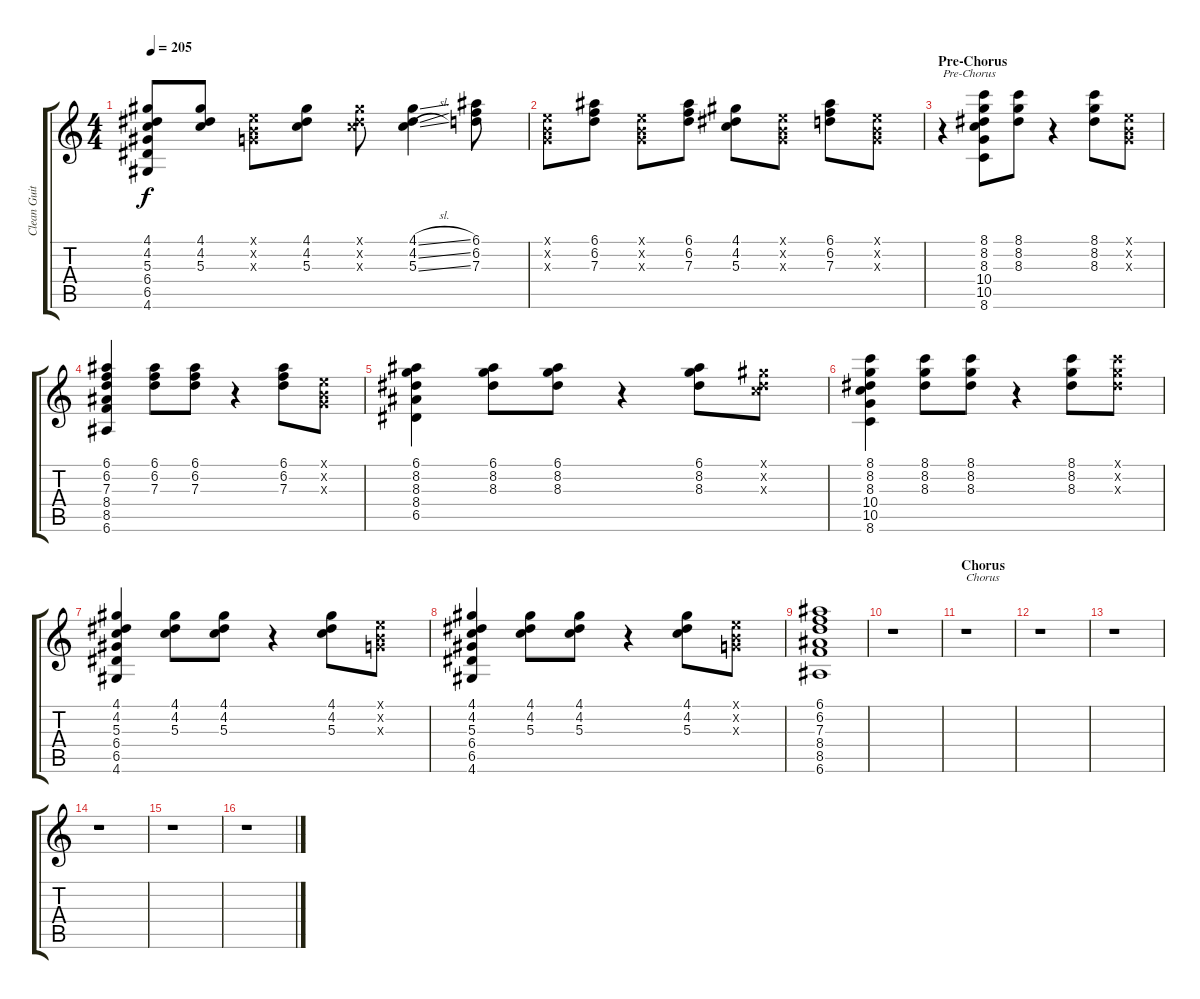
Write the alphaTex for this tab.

\track ("Clean Guitar" "Clean Guit") {instrument electricguitarjazz}
\staff {score tabs}
\tuning (E4 B3 G3 D3 A2 E2) {hide}
\ts (4 4)
\tempo 205
\clef g2
\ks c
(4.1 4.2 5.3 6.4 6.5 4.6).8{dy f} (4.1 4.2 5.3).8 (0.1{x} 0.2{x} 0.3{x}).8 (4.1 4.2 5.3).8 (4.1{x} 4.2{x} 5.3{x}).8 (4.1{sl} 4.2{sl} 5.3{sl}).4 (6.1 6.2 7.3).8 |
(0.1{x} 0.2{x} 0.3{x}).8 (6.1 6.2 7.3).8 (0.1{x} 0.2{x} 0.3{x}).8 (6.1 6.2 7.3).8 (4.1 4.2 5.3).8 (0.1{x} 0.2{x} 0.3{x}).8 (6.1 6.2 7.3).8 (0.1{x} 0.2{x} 0.3{x}).8 |
\section ("" "Pre-Chorus")
r.4{txt "Pre-Chorus"} (8.1 8.2 8.3 10.4 10.5 8.6).8 (8.1 8.2 8.3).8 r.4 (8.1 8.2 8.3).8 (0.1{x} 0.2{x} 0.3{x}).8 |
(6.1 6.2 7.3 8.4 8.5 6.6).4 (6.1 6.2 7.3).8 (6.1 6.2 7.3).8 r.4 (6.1 6.2 7.3).8 (0.1{x} 0.2{x} 0.3{x}).8 |
(6.1 8.2 8.3 8.4 6.5).4 (6.1 8.2 8.3).8 (6.1 8.2 8.3).8 r.4 (6.1 8.2 8.3).8 (4.1{x} 4.2{x} 5.3{x}).8 |
(8.1 8.2 8.3 10.4 10.5 8.6).4 (8.1 8.2 8.3).8 (8.1 8.2 8.3).8 r.4 (8.1 8.2 8.3).8 (8.1{x} 8.2{x} 8.3{x}).8 |
(4.1 4.2 5.3 6.4 6.5 4.6).4 (4.1 4.2 5.3).8 (4.1 4.2 5.3).8 r.4 (4.1 4.2 5.3).8 (0.1{x} 0.2{x} 0.3{x}).8 |
(4.1 4.2 5.3 6.4 6.5 4.6).4 (4.1 4.2 5.3).8 (4.1 4.2 5.3).8 r.4 (4.1 4.2 5.3).8 (0.1{x} 0.2{x} 0.3{x}).8 |
(6.1 6.2 7.3 8.4 8.5 6.6).1 |
r.1 |
\section ("" "Chorus")
r.1{txt "Chorus"} |
r.1 |
r.1 |
r.1 |
r.1 |
r.1
